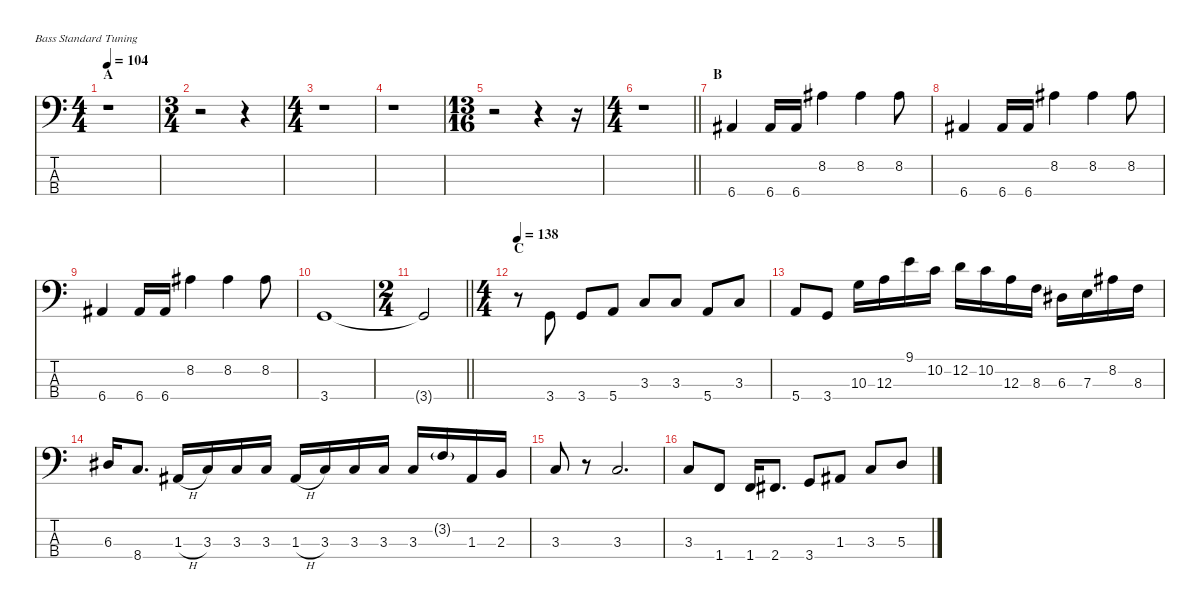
\defaultSystemsLayout 4
\hideDynamics
\bracketExtendMode nobrackets
\singleTrackTrackNamePolicy hidden
\multiTrackTrackNamePolicy hidden
\firstSystemTrackNameMode fullname
\firstSystemTrackNameOrientation horizontal
\otherSystemsTrackNameOrientation horizontal
\track ("Bass" "el.bs.") {instrument electricbassfinger}
\staff {score tabs}
\tuning (G2 D2 A1 E1)
\ts (4 4)
\section ("" "A")
\tempo 104
\clef f4
\ks c
r.1{dy fff instrument electricbassfinger beam Down} |
\ts (3 4)
r.2{beam Down} r.4{beam Down} |
\ts (4 4)
r.1{beam Down} |
r.1{beam Down} |
\ts (13 16)
r.2{beam Down} r.4{beam Down} r.16{beam Down} |
\ts (4 4)
\barLineRight lightlight
r.1{beam Down} |
\section ("" "B")
6.4{acc #}.4{beam Up} 6.4{acc #}.16{beam Up} 6.4{acc #}.16{beam Up} 8.2{acc #}.4{beam Down} 8.2{acc #}.4{beam Down} 8.2{acc #}.8{beam Down} |
6.4{acc #}.4{beam Up} 6.4{acc #}.16{beam Up} 6.4{acc #}.16{beam Up} 8.2{acc #}.4{beam Down} 8.2{acc #}.4{beam Down} 8.2{acc #}.8{beam Down} |
6.4{acc #}.4{beam Up} 6.4{acc #}.16{beam Up} 6.4{acc #}.16{beam Up} 8.2{acc #}.4{beam Down} 8.2{acc #}.4{beam Down} 8.2{acc #}.8{beam Down} |
3.4.1{beam Up} |
\ts (2 4)
\barLineRight lightlight
3.4{t}.2{dy f beam Up} |
\ts (4 4)
\section ("" "C")
\tempo 138
r.8{beam Down} 3.4.8{dy fff beam Up} 3.4.8{beam Up} 5.4.8{beam Up} 3.3.8{beam Up} 3.3.8{beam Up} 5.4.8{beam Up} 3.3.8{beam Up} |
5.4.8{beam Up} 3.4.8{beam Up} 10.3.16{beam Down} 12.3.16{beam Down} 9.1.16{beam Down} 10.2.16{beam Down} 12.2.16{beam Down} 10.2.16{beam Down} 12.3.16{beam Down} 8.3.16{beam Down} 6.3{acc #}.16{beam Down} 7.3.16{beam Down} 8.2{acc #}.16{beam Down} 8.3.16{beam Down} |
6.3{acc #}.16{beam Up} 8.4.8{d beam Up} 1.3{h acc #}.16{beam Up} 3.3.16{beam Up} 3.3.16{beam Up} 3.3.16{beam Up} 1.3{h acc #}.16{beam Up} 3.3.16{beam Up} 3.3.16{beam Up} 3.3.16{beam Up} 3.3.16{beam Up} 3.2{g}.16{dy ff beam Up} 1.3{acc #}.16{dy fff beam Up} 2.3.16{beam Up} |
3.3.8{beam Up} r.8{beam Up} 3.3.2{d beam Up} |
3.3.8{beam Up} 1.4.8{beam Up} 1.4.16{beam Up} 2.4{acc #}.8{d beam Up} 3.4.8{beam Up} 1.3{acc #}.8{beam Up} 3.3.8{beam Up} 5.3.8{beam Up}
